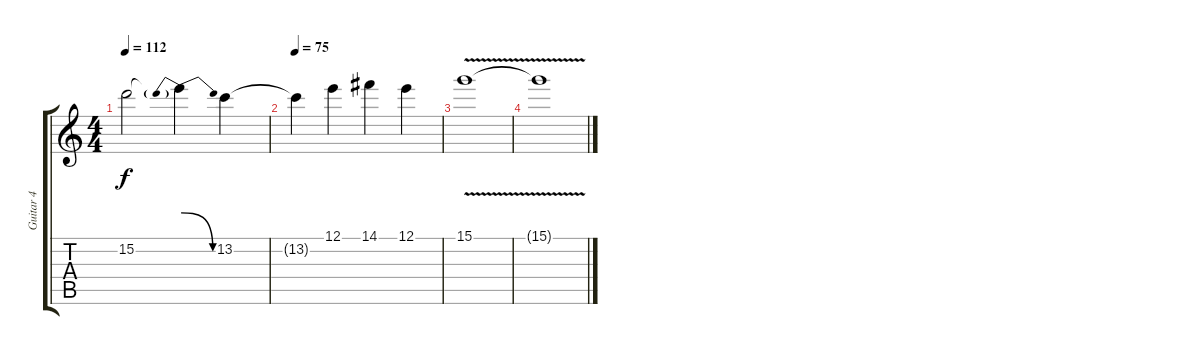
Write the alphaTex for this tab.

\track ("Guitar 4" "Guitar 4") {instrument distortionguitar}
\staff {score tabs}
\tuning (E4 B3 G3 D3 A2 E2) {hide}
\ts (4 4)
\tempo 112
\clef g2
\ks c
15.2{t}.2{dy f} 15.2{be (prebendrelease 0 4 60 0) t}.4 13.2.4 |
\tempo 75
13.2{t}.4 12.1.4 14.1.4 12.1.4 |
15.1{v}.1 |
15.1{t}.1
